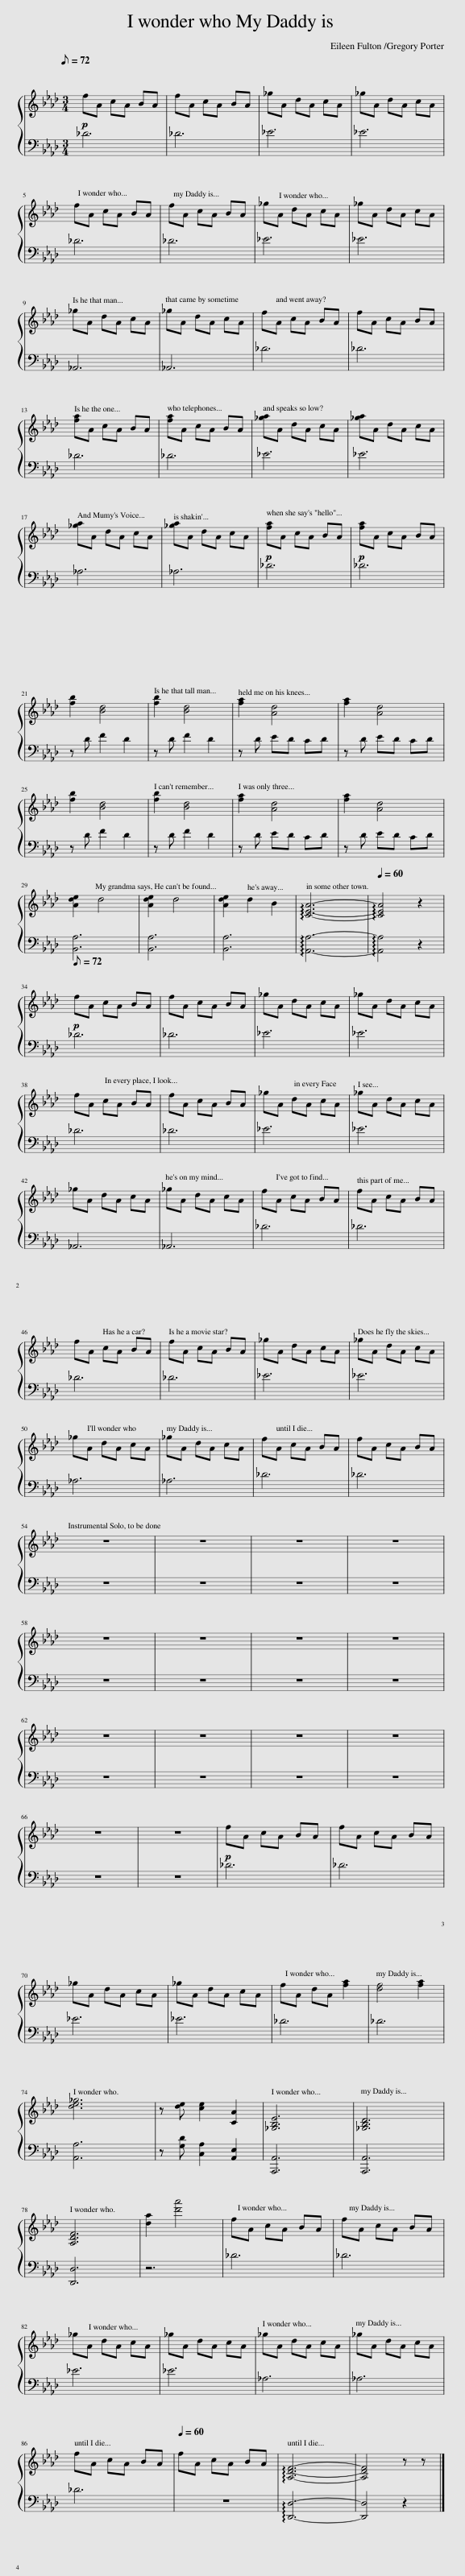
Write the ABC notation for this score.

X:1
%%score { 1 | 2 }
L:1/8
Q:1/8=72
M:3/4
I:linebreak $
K:Ab
V:1 treble
V:2 bass
V:1
!p! fA cA BA | fA cA BA | _gA dA cA | _gA dA cA |$ fA cA BA | %5
 fA cA BA | _gA dA cA | _gA dA cA |$ _gA dA cA | _gA dA cA | %10
 fA cA BA | fA cA BA |$ [fa]A cA BA | [fa]A cA BA | [_ga]A dA cA | %15
 [_ga]A dA cA |$ [_ga]A dA cA | [_ga]A dA cA |!p! [fa]A cA BA |!p! [fa]A cA BA |$ %20
 [fb]2 [Bd]4 | [fb]2 [Bd]4 | [fa]2 [Ad]4 | [fa]2 [Ad]4 |$ [fb]2 [Bd]4 | %25
 [fb]2 [Bd]4 | [fa]2 [Ad]4 | [fa]2 [Ad]4 |$ [Ade]2 d4 | [Ade]2 d4 | %30
 [Ade]2 d2 B2 | !arpeggio![CEA]6- |[Q:1/4=60] !arpeggio![CEA]4 z2 |$!p![Q:1/8=72] fA cA BA | fA cA BA | %35
 _gA dA cA | _gA dA cA |$ fA cA BA | fA cA BA | _gA dA cA | %40
 _gA dA cA |$ _gA dA cA | _gA dA cA | fA cA BA | fA cA BA |$ %45
 fA cA BA | fA cA BA | _gA dA cA | _gA dA cA |$ _gA dA cA | %50
 _gA dA cA | fA cA BA | fA cA BA |$ z6 | z6 | %55
 z6 | z6 |$ z6 | z6 | z6 | %60
 z6 |$ z6 | z6 | z6 | z6 |$ %65
 z6 | z6 |!p! fA cA BA | fA cA BA |$ _gA dA cA | %70
 _gA dA cA | fA dA [fa]2 | [df]4 [fa]2 |$ [de_g]6 | z [de] [ce]2 [CA]2 | %75
 [_G,B,E]6 | [_G,B,D]6 |$ [A,DF]6 | [da]2 [d'a']4 | fA cA BA | %80
 fA cA BA |$ _gA dA cA | _gA dA cA | _gA dA cA | _gA dA cA |$ %85
 fA cA BA |[Q:1/4=60] fA cA BA | !arpeggio![A,DF]6- | [A,DF]4 z z |] %89
V:2
 _D6 | _D6 | _E6 | _E6 |$ _D6 | %5
 _D6 | _E6 | _E6 |$ _A,,6 | _A,,6 | %10
 _D6 | _D6 |$ _D6 | _D6 | _E6 | %15
 _E6 |$ _A,6 | _A,6 | _D6 | _D6 |$ %20
 z D F2 D2 | z D F2 D2 | z D ED CD | z D ED CD |$ z D F2 D2 | %25
 z D F2 D2 | z D ED CD | z D ED CD |$ [B,,A,]6 | [B,,A,]6 | %30
 [B,,A,]6 | !arpeggio![A,,A,]6- | !arpeggio![A,,A,]4 z2 |$ _D6 | _D6 | %35
 _E6 | _E6 |$ _D6 | _D6 | _E6 | %40
 _E6 |$ _A,,6 | _A,,6 | _D6 | _D6 |$ %45
 _D6 | _D6 | _E6 | _E6 |$ _A,6 | %50
 _A,6 | _D6 | _D6 |$ z6 | z6 | %55
 z6 | z6 |$ z6 | z6 | z6 | %60
 z6 |$ z6 | z6 | z6 | z6 |$ %65
 z6 | z6 | _D6 | _D6 |$ _E6 | %70
 _E6 | _D6 | _D6 |$ [A,,A,]6 | z [G,D] [C,A,]2 [A,,E,]2 | %75
 [A,,,A,,]6 | [A,,,A,,]6 |$ [D,,D,]6 | z6 | _D6 | %80
 _D6 |$ _E6 | _E6 | _A,6 | _A,6 |$ %85
 _D6 | z6 | !arpeggio![D,,D,]6- | [D,,D,]4 z2 |] %89
